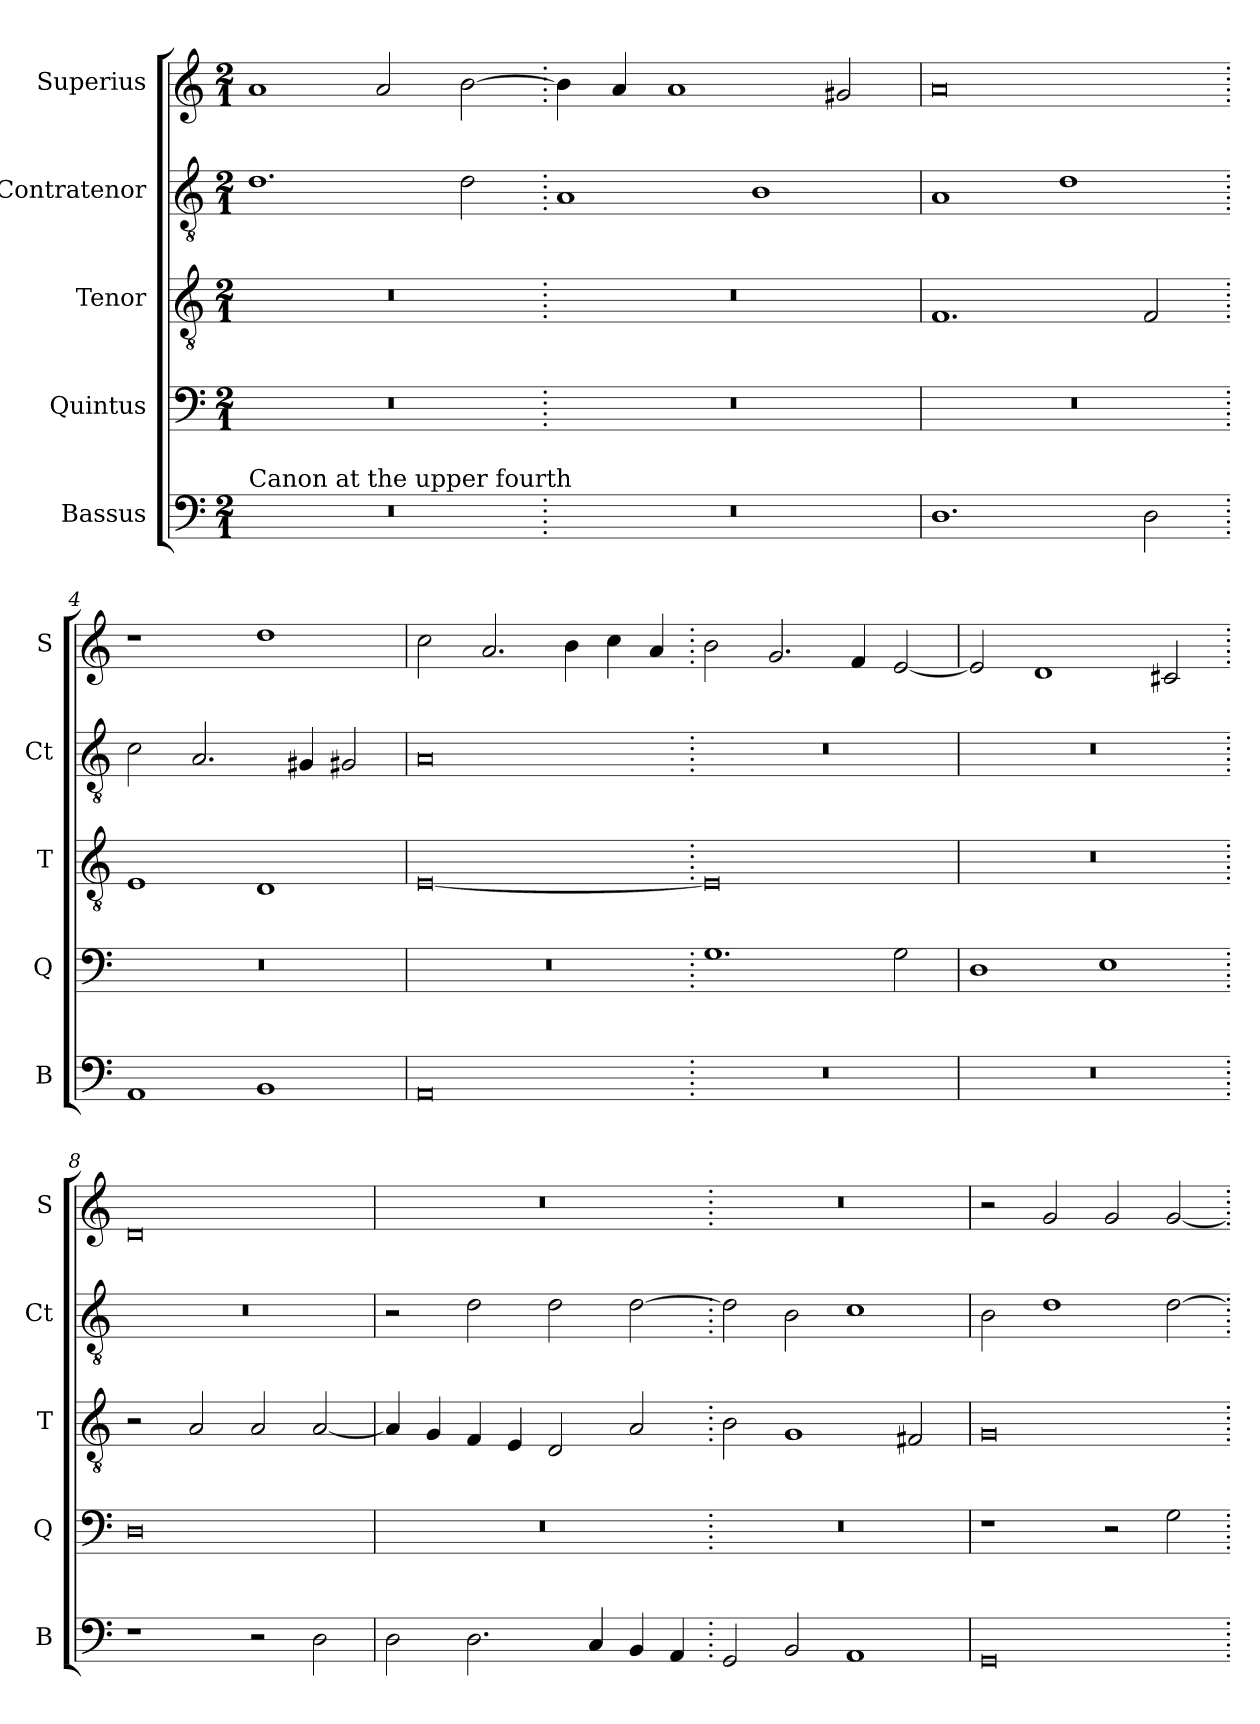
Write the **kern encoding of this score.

**kern	**kern	**kern	**kern	**kern
*part5	*part4	*part3	*part2	*part1
*staff5	*staff4	*staff3	*staff2	*staff1
*I"Bassus	*I"Quintus	*I"Tenor	*I"Contratenor	*I"Superius
*I'B	*I'Q	*I'T	*I'Ct	*I'S
*clefF4	*clefF4	*clefGv2	*clefGv2	*clefG2
*k[]	*k[]	*k[]	*k[]	*k[]
*M2/1	*M2/1	*M2/1	*M2/1	*M2/1
=1	=1	=1	=1	=1
!LO:TX:a:t=Canon at the upper fourth	!	!	!	!
0r	0r	0r	1.d	1a
.	.	.	.	2a/
.	.	.	2d\	[2b\
=2.	=2.	=2.	=2.	=2.
0r	0r	0r	1A	4b\]
.	.	.	.	4a/
.	.	.	.	1a
.	.	.	1B	.
.	.	.	.	2g#X/
=3	=3	=3	=3	=3
1.D	0r	1.F	1A	0a
.	.	.	1d	.
2D\	.	2F/	.	.
=4.	=4.	=4.	=4.	=4.
1AA	0r	1E	2c\	1r
.	.	.	2.A/	.
1BB	.	1D	.	1dd
.	.	.	4G#X/	.
.	.	.	2G#X/	.
=5	=5	=5	=5	=5
0AA	0r	[0E	0A	2cc\
.	.	.	.	2.a/
.	.	.	.	4b\
.	.	.	.	4cc\
.	.	.	.	4a/
=6.	=6.	=6.	=6.	=6.
0r	1.G	0E]	0r	2b\
.	.	.	.	2.g/
.	.	.	.	4f/
.	2G\	.	.	[2e/
=7	=7	=7	=7	=7
0r	1D	0r	0r	2e/]
.	.	.	.	1d
.	1E	.	.	.
.	.	.	.	2c#X/
=8.	=8.	=8.	=8.	=8.
1r	0D	2r	0r	0d
.	.	2A/	.	.
2r	.	2A/	.	.
2D\	.	[2A/	.	.
=9	=9	=9	=9	=9
2D\	0r	4A/]	2r	0r
.	.	4G/	.	.
2.D\	.	4F/	2d\	.
.	.	4E/	.	.
.	.	2D/	2d\	.
4C/	.	.	.	.
4BB/	.	2A/	[2d\	.
4AA/	.	.	.	.
=10.	=10.	=10.	=10.	=10.
2GG/	0r	2B\	2d\]	0r
2BB/	.	1G	2B\	.
1AA	.	.	1c	.
.	.	2F#X/	.	.
=11	=11	=11	=11	=11
0GG	1r	0G	2B\	2r
.	.	.	1d	2g/
.	2r	.	.	2g/
.	2G\	.	[2d\	[2g/
=.	=.	=.	=.	=.
*-	*-	*-	*-	*-
